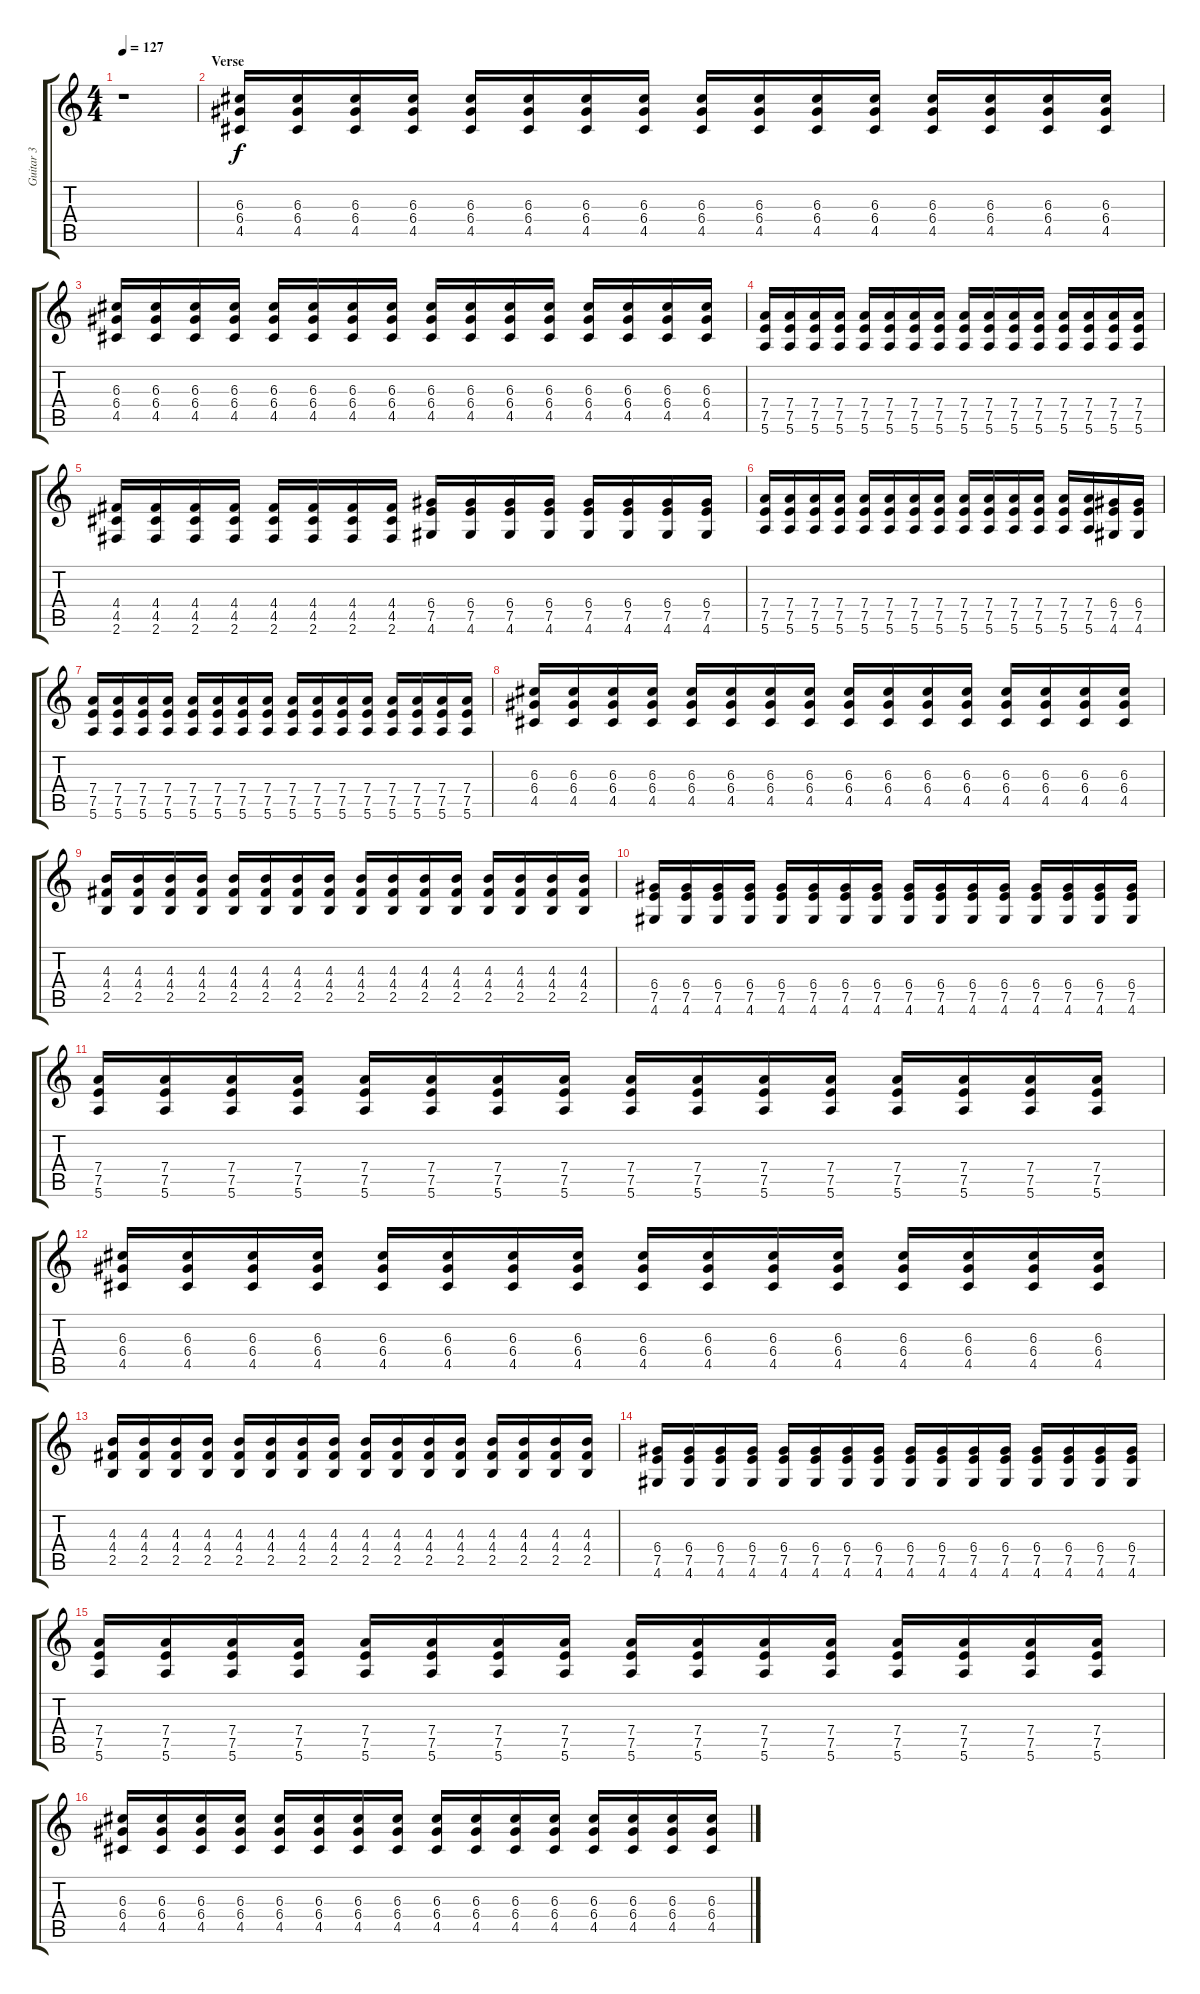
\track ("Guitar 3" "Guitar 3") {instrument distortionguitar}
\staff {score tabs}
\tuning (E4 B3 G3 D3 A2 E2) {hide}
\ts (4 4)
\tempo 127
\clef g2
\ks c
r.1{dy f} |
\section ("" "Verse")
(6.3 6.4 4.5).16 (6.3 6.4 4.5).16 (6.3 6.4 4.5).16 (6.3 6.4 4.5).16 (6.3 6.4 4.5).16 (6.3 6.4 4.5).16 (6.3 6.4 4.5).16 (6.3 6.4 4.5).16 (6.3 6.4 4.5).16 (6.3 6.4 4.5).16 (6.3 6.4 4.5).16 (6.3 6.4 4.5).16 (6.3 6.4 4.5).16 (6.3 6.4 4.5).16 (6.3 6.4 4.5).16 (6.3 6.4 4.5).16 |
(6.3 6.4 4.5).16 (6.3 6.4 4.5).16 (6.3 6.4 4.5).16 (6.3 6.4 4.5).16 (6.3 6.4 4.5).16 (6.3 6.4 4.5).16 (6.3 6.4 4.5).16 (6.3 6.4 4.5).16 (6.3 6.4 4.5).16 (6.3 6.4 4.5).16 (6.3 6.4 4.5).16 (6.3 6.4 4.5).16 (6.3 6.4 4.5).16 (6.3 6.4 4.5).16 (6.3 6.4 4.5).16 (6.3 6.4 4.5).16 |
(7.4 7.5 5.6).16 (7.4 7.5 5.6).16 (7.4 7.5 5.6).16 (7.4 7.5 5.6).16 (7.4 7.5 5.6).16 (7.4 7.5 5.6).16 (7.4 7.5 5.6).16 (7.4 7.5 5.6).16 (7.4 7.5 5.6).16 (7.4 7.5 5.6).16 (7.4 7.5 5.6).16 (7.4 7.5 5.6).16 (7.4 7.5 5.6).16 (7.4 7.5 5.6).16 (7.4 7.5 5.6).16 (7.4 7.5 5.6).16 |
(4.4 4.5 2.6).16 (4.4 4.5 2.6).16 (4.4 4.5 2.6).16 (4.4 4.5 2.6).16 (4.4 4.5 2.6).16 (4.4 4.5 2.6).16 (4.4 4.5 2.6).16 (4.4 4.5 2.6).16 (6.4 7.5 4.6).16 (6.4 7.5 4.6).16 (6.4 7.5 4.6).16 (6.4 7.5 4.6).16 (6.4 7.5 4.6).16 (6.4 7.5 4.6).16 (6.4 7.5 4.6).16 (6.4 7.5 4.6).16 |
(7.4 7.5 5.6).16 (7.4 7.5 5.6).16 (7.4 7.5 5.6).16 (7.4 7.5 5.6).16 (7.4 7.5 5.6).16 (7.4 7.5 5.6).16 (7.4 7.5 5.6).16 (7.4 7.5 5.6).16 (7.4 7.5 5.6).16 (7.4 7.5 5.6).16 (7.4 7.5 5.6).16 (7.4 7.5 5.6).16 (7.4 7.5 5.6).16 (7.4 7.5 5.6).16 (6.4 7.5 4.6).16 (6.4 7.5 4.6).16 |
(7.4 7.5 5.6).16 (7.4 7.5 5.6).16 (7.4 7.5 5.6).16 (7.4 7.5 5.6).16 (7.4 7.5 5.6).16 (7.4 7.5 5.6).16 (7.4 7.5 5.6).16 (7.4 7.5 5.6).16 (7.4 7.5 5.6).16 (7.4 7.5 5.6).16 (7.4 7.5 5.6).16 (7.4 7.5 5.6).16 (7.4 7.5 5.6).16 (7.4 7.5 5.6).16 (7.4 7.5 5.6).16 (7.4 7.5 5.6).16 |
(6.3 6.4 4.5).16 (6.3 6.4 4.5).16 (6.3 6.4 4.5).16 (6.3 6.4 4.5).16 (6.3 6.4 4.5).16 (6.3 6.4 4.5).16 (6.3 6.4 4.5).16 (6.3 6.4 4.5).16 (6.3 6.4 4.5).16 (6.3 6.4 4.5).16 (6.3 6.4 4.5).16 (6.3 6.4 4.5).16 (6.3 6.4 4.5).16 (6.3 6.4 4.5).16 (6.3 6.4 4.5).16 (6.3 6.4 4.5).16 |
(4.3 4.4 2.5).16 (4.3 4.4 2.5).16 (4.3 4.4 2.5).16 (4.3 4.4 2.5).16 (4.3 4.4 2.5).16 (4.3 4.4 2.5).16 (4.3 4.4 2.5).16 (4.3 4.4 2.5).16 (4.3 4.4 2.5).16 (4.3 4.4 2.5).16 (4.3 4.4 2.5).16 (4.3 4.4 2.5).16 (4.3 4.4 2.5).16 (4.3 4.4 2.5).16 (4.3 4.4 2.5).16 (4.3 4.4 2.5).16 |
(6.4 7.5 4.6).16 (6.4 7.5 4.6).16 (6.4 7.5 4.6).16 (6.4 7.5 4.6).16 (6.4 7.5 4.6).16 (6.4 7.5 4.6).16 (6.4 7.5 4.6).16 (6.4 7.5 4.6).16 (6.4 7.5 4.6).16 (6.4 7.5 4.6).16 (6.4 7.5 4.6).16 (6.4 7.5 4.6).16 (6.4 7.5 4.6).16 (6.4 7.5 4.6).16 (6.4 7.5 4.6).16 (6.4 7.5 4.6).16 |
(7.4 7.5 5.6).16 (7.4 7.5 5.6).16 (7.4 7.5 5.6).16 (7.4 7.5 5.6).16 (7.4 7.5 5.6).16 (7.4 7.5 5.6).16 (7.4 7.5 5.6).16 (7.4 7.5 5.6).16 (7.4 7.5 5.6).16 (7.4 7.5 5.6).16 (7.4 7.5 5.6).16 (7.4 7.5 5.6).16 (7.4 7.5 5.6).16 (7.4 7.5 5.6).16 (7.4 7.5 5.6).16 (7.4 7.5 5.6).16 |
(6.3 6.4 4.5).16 (6.3 6.4 4.5).16 (6.3 6.4 4.5).16 (6.3 6.4 4.5).16 (6.3 6.4 4.5).16 (6.3 6.4 4.5).16 (6.3 6.4 4.5).16 (6.3 6.4 4.5).16 (6.3 6.4 4.5).16 (6.3 6.4 4.5).16 (6.3 6.4 4.5).16 (6.3 6.4 4.5).16 (6.3 6.4 4.5).16 (6.3 6.4 4.5).16 (6.3 6.4 4.5).16 (6.3 6.4 4.5).16 |
(4.3 4.4 2.5).16 (4.3 4.4 2.5).16 (4.3 4.4 2.5).16 (4.3 4.4 2.5).16 (4.3 4.4 2.5).16 (4.3 4.4 2.5).16 (4.3 4.4 2.5).16 (4.3 4.4 2.5).16 (4.3 4.4 2.5).16 (4.3 4.4 2.5).16 (4.3 4.4 2.5).16 (4.3 4.4 2.5).16 (4.3 4.4 2.5).16 (4.3 4.4 2.5).16 (4.3 4.4 2.5).16 (4.3 4.4 2.5).16 |
(6.4 7.5 4.6).16 (6.4 7.5 4.6).16 (6.4 7.5 4.6).16 (6.4 7.5 4.6).16 (6.4 7.5 4.6).16 (6.4 7.5 4.6).16 (6.4 7.5 4.6).16 (6.4 7.5 4.6).16 (6.4 7.5 4.6).16 (6.4 7.5 4.6).16 (6.4 7.5 4.6).16 (6.4 7.5 4.6).16 (6.4 7.5 4.6).16 (6.4 7.5 4.6).16 (6.4 7.5 4.6).16 (6.4 7.5 4.6).16 |
(7.4 7.5 5.6).16 (7.4 7.5 5.6).16 (7.4 7.5 5.6).16 (7.4 7.5 5.6).16 (7.4 7.5 5.6).16 (7.4 7.5 5.6).16 (7.4 7.5 5.6).16 (7.4 7.5 5.6).16 (7.4 7.5 5.6).16 (7.4 7.5 5.6).16 (7.4 7.5 5.6).16 (7.4 7.5 5.6).16 (7.4 7.5 5.6).16 (7.4 7.5 5.6).16 (7.4 7.5 5.6).16 (7.4 7.5 5.6).16 |
(6.3 6.4 4.5).16 (6.3 6.4 4.5).16 (6.3 6.4 4.5).16 (6.3 6.4 4.5).16 (6.3 6.4 4.5).16 (6.3 6.4 4.5).16 (6.3 6.4 4.5).16 (6.3 6.4 4.5).16 (6.3 6.4 4.5).16 (6.3 6.4 4.5).16 (6.3 6.4 4.5).16 (6.3 6.4 4.5).16 (6.3 6.4 4.5).16 (6.3 6.4 4.5).16 (6.3 6.4 4.5).16 (6.3 6.4 4.5).16
